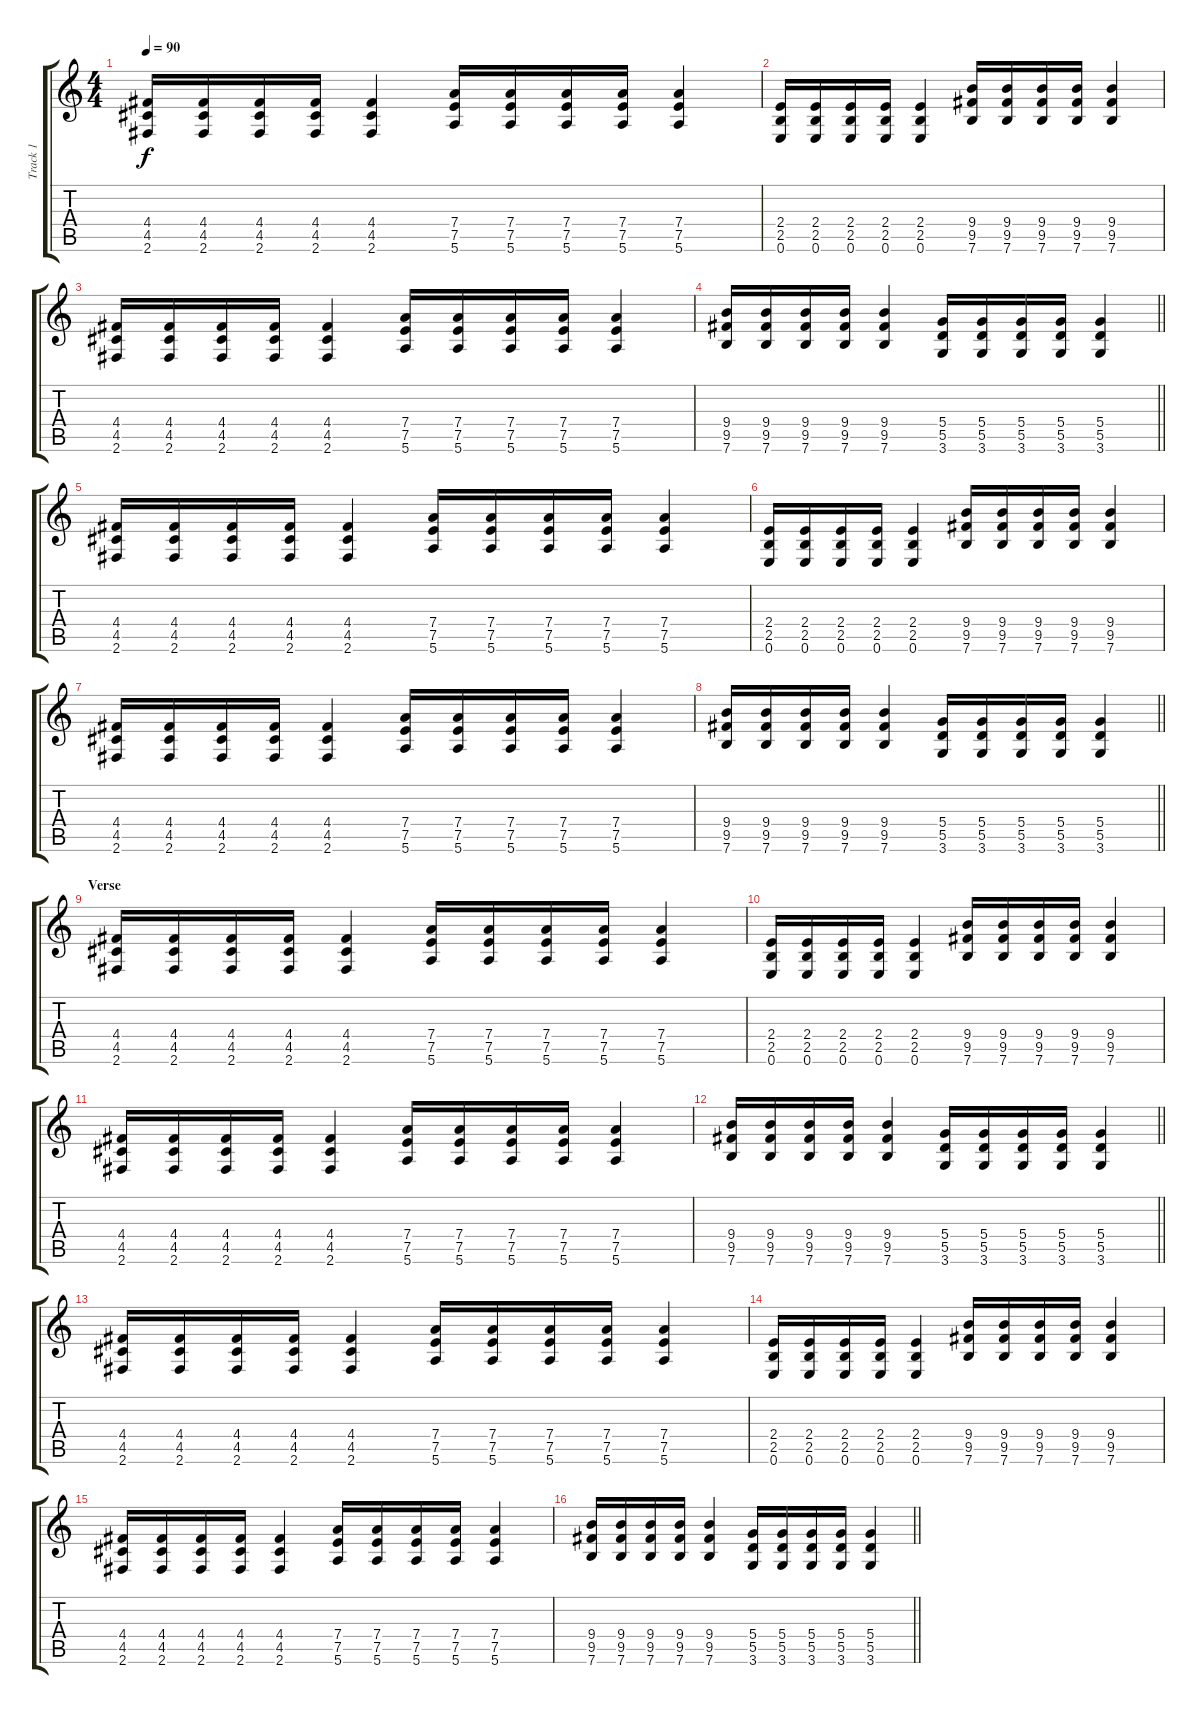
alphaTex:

\track ("Track 1" "Track 1") {instrument distortionguitar}
\staff {score tabs}
\tuning (E4 B3 G3 D3 A2 E2) {hide}
\ts (4 4)
\tempo 90
\clef g2
\ks c
(4.4 4.5 2.6).16{dy f instrument distortionguitar} (4.4 4.5 2.6).16 (4.4 4.5 2.6).16 (4.4 4.5 2.6).16 (4.4 4.5 2.6).4 (7.4 7.5 5.6).16 (7.4 7.5 5.6).16 (7.4 7.5 5.6).16 (7.4 7.5 5.6).16 (7.4 7.5 5.6).4 |
(2.4 2.5 0.6).16 (2.4 2.5 0.6).16 (2.4 2.5 0.6).16 (2.4 2.5 0.6).16 (2.4 2.5 0.6).4 (9.4 9.5 7.6).16 (9.4 9.5 7.6).16 (9.4 9.5 7.6).16 (9.4 9.5 7.6).16 (9.4 9.5 7.6).4 |
(4.4 4.5 2.6).16 (4.4 4.5 2.6).16 (4.4 4.5 2.6).16 (4.4 4.5 2.6).16 (4.4 4.5 2.6).4 (7.4 7.5 5.6).16 (7.4 7.5 5.6).16 (7.4 7.5 5.6).16 (7.4 7.5 5.6).16 (7.4 7.5 5.6).4 |
\barLineRight lightlight
(9.4 9.5 7.6).16 (9.4 9.5 7.6).16 (9.4 9.5 7.6).16 (9.4 9.5 7.6).16 (9.4 9.5 7.6).4 (5.4 5.5 3.6).16 (5.4 5.5 3.6).16 (5.4 5.5 3.6).16 (5.4 5.5 3.6).16 (5.4 5.5 3.6).4 |
(4.4 4.5 2.6).16 (4.4 4.5 2.6).16 (4.4 4.5 2.6).16 (4.4 4.5 2.6).16 (4.4 4.5 2.6).4 (7.4 7.5 5.6).16 (7.4 7.5 5.6).16 (7.4 7.5 5.6).16 (7.4 7.5 5.6).16 (7.4 7.5 5.6).4 |
(2.4 2.5 0.6).16 (2.4 2.5 0.6).16 (2.4 2.5 0.6).16 (2.4 2.5 0.6).16 (2.4 2.5 0.6).4 (9.4 9.5 7.6).16 (9.4 9.5 7.6).16 (9.4 9.5 7.6).16 (9.4 9.5 7.6).16 (9.4 9.5 7.6).4 |
(4.4 4.5 2.6).16 (4.4 4.5 2.6).16 (4.4 4.5 2.6).16 (4.4 4.5 2.6).16 (4.4 4.5 2.6).4 (7.4 7.5 5.6).16 (7.4 7.5 5.6).16 (7.4 7.5 5.6).16 (7.4 7.5 5.6).16 (7.4 7.5 5.6).4 |
\barLineRight lightlight
(9.4 9.5 7.6).16 (9.4 9.5 7.6).16 (9.4 9.5 7.6).16 (9.4 9.5 7.6).16 (9.4 9.5 7.6).4 (5.4 5.5 3.6).16 (5.4 5.5 3.6).16 (5.4 5.5 3.6).16 (5.4 5.5 3.6).16 (5.4 5.5 3.6).4 |
\section ("" "Verse")
(4.4 4.5 2.6).16{volume 15} (4.4 4.5 2.6).16 (4.4 4.5 2.6).16 (4.4 4.5 2.6).16 (4.4 4.5 2.6).4 (7.4 7.5 5.6).16 (7.4 7.5 5.6).16 (7.4 7.5 5.6).16 (7.4 7.5 5.6).16 (7.4 7.5 5.6).4 |
(2.4 2.5 0.6).16 (2.4 2.5 0.6).16 (2.4 2.5 0.6).16 (2.4 2.5 0.6).16 (2.4 2.5 0.6).4 (9.4 9.5 7.6).16 (9.4 9.5 7.6).16 (9.4 9.5 7.6).16 (9.4 9.5 7.6).16 (9.4 9.5 7.6).4 |
(4.4 4.5 2.6).16 (4.4 4.5 2.6).16 (4.4 4.5 2.6).16 (4.4 4.5 2.6).16 (4.4 4.5 2.6).4 (7.4 7.5 5.6).16 (7.4 7.5 5.6).16 (7.4 7.5 5.6).16 (7.4 7.5 5.6).16 (7.4 7.5 5.6).4 |
\barLineRight lightlight
(9.4 9.5 7.6).16 (9.4 9.5 7.6).16 (9.4 9.5 7.6).16 (9.4 9.5 7.6).16 (9.4 9.5 7.6).4 (5.4 5.5 3.6).16 (5.4 5.5 3.6).16 (5.4 5.5 3.6).16 (5.4 5.5 3.6).16 (5.4 5.5 3.6).4 |
(4.4 4.5 2.6).16 (4.4 4.5 2.6).16 (4.4 4.5 2.6).16 (4.4 4.5 2.6).16 (4.4 4.5 2.6).4 (7.4 7.5 5.6).16 (7.4 7.5 5.6).16 (7.4 7.5 5.6).16 (7.4 7.5 5.6).16 (7.4 7.5 5.6).4 |
(2.4 2.5 0.6).16 (2.4 2.5 0.6).16 (2.4 2.5 0.6).16 (2.4 2.5 0.6).16 (2.4 2.5 0.6).4 (9.4 9.5 7.6).16 (9.4 9.5 7.6).16 (9.4 9.5 7.6).16 (9.4 9.5 7.6).16 (9.4 9.5 7.6).4 |
(4.4 4.5 2.6).16 (4.4 4.5 2.6).16 (4.4 4.5 2.6).16 (4.4 4.5 2.6).16 (4.4 4.5 2.6).4 (7.4 7.5 5.6).16 (7.4 7.5 5.6).16 (7.4 7.5 5.6).16 (7.4 7.5 5.6).16 (7.4 7.5 5.6).4 |
\barLineRight lightlight
(9.4 9.5 7.6).16 (9.4 9.5 7.6).16 (9.4 9.5 7.6).16 (9.4 9.5 7.6).16 (9.4 9.5 7.6).4 (5.4 5.5 3.6).16 (5.4 5.5 3.6).16 (5.4 5.5 3.6).16 (5.4 5.5 3.6).16 (5.4 5.5 3.6).4
